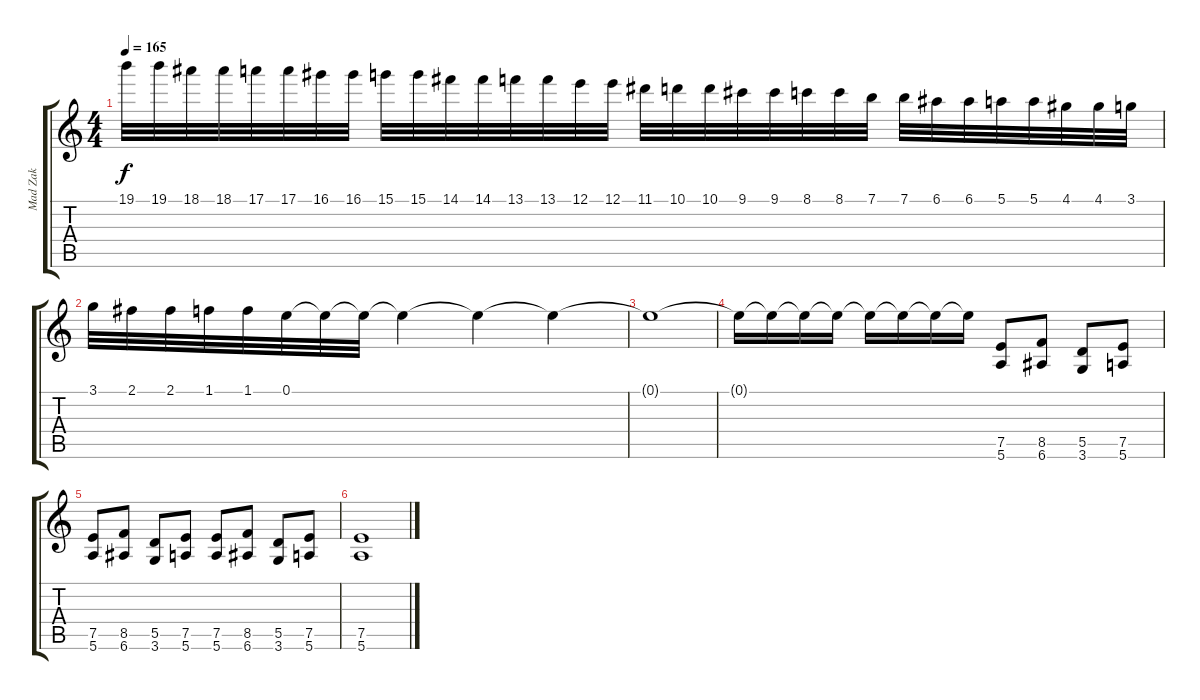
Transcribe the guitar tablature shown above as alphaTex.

\track ("Mad Zak" "Mad Zak") {instrument distortionguitar}
\staff {score tabs}
\tuning (E4 B3 G3 D3 A2 E2) {hide}
\ts (4 4)
\tempo 165
\clef g2
\ks c
19.1.32{dy f} 19.1.32 18.1.32 18.1.32 17.1.32 17.1.32 16.1.32 16.1.32 15.1.32 15.1.32 14.1.32 14.1.32 13.1.32 13.1.32 12.1.32 12.1.32 11.1.32 10.1.32 10.1.32 9.1.32 9.1.32 8.1.32 8.1.32 7.1.32 7.1.32 6.1.32 6.1.32 5.1.32 5.1.32 4.1.32 4.1.32 3.1.32 |
3.1.32 2.1.32 2.1.32 1.1.32 1.1.32 0.1.32 0.1{t}.32 0.1{t}.32 0.1{t}.4 0.1{t}.4 0.1{t}.4 |
0.1{t}.1 |
0.1{t}.16 0.1{t}.16 0.1{t}.16 0.1{t}.16 0.1{t}.16 0.1{t}.16 0.1{t}.16 0.1{t}.16 (7.5 5.6).8 (8.5 6.6).8 (5.5 3.6).8 (7.5 5.6).8 |
(7.5 5.6).8 (8.5 6.6).8 (5.5 3.6).8 (7.5 5.6).8 (7.5 5.6).8 (8.5 6.6).8 (5.5 3.6).8 (7.5 5.6).8 |
(7.5 5.6).1
